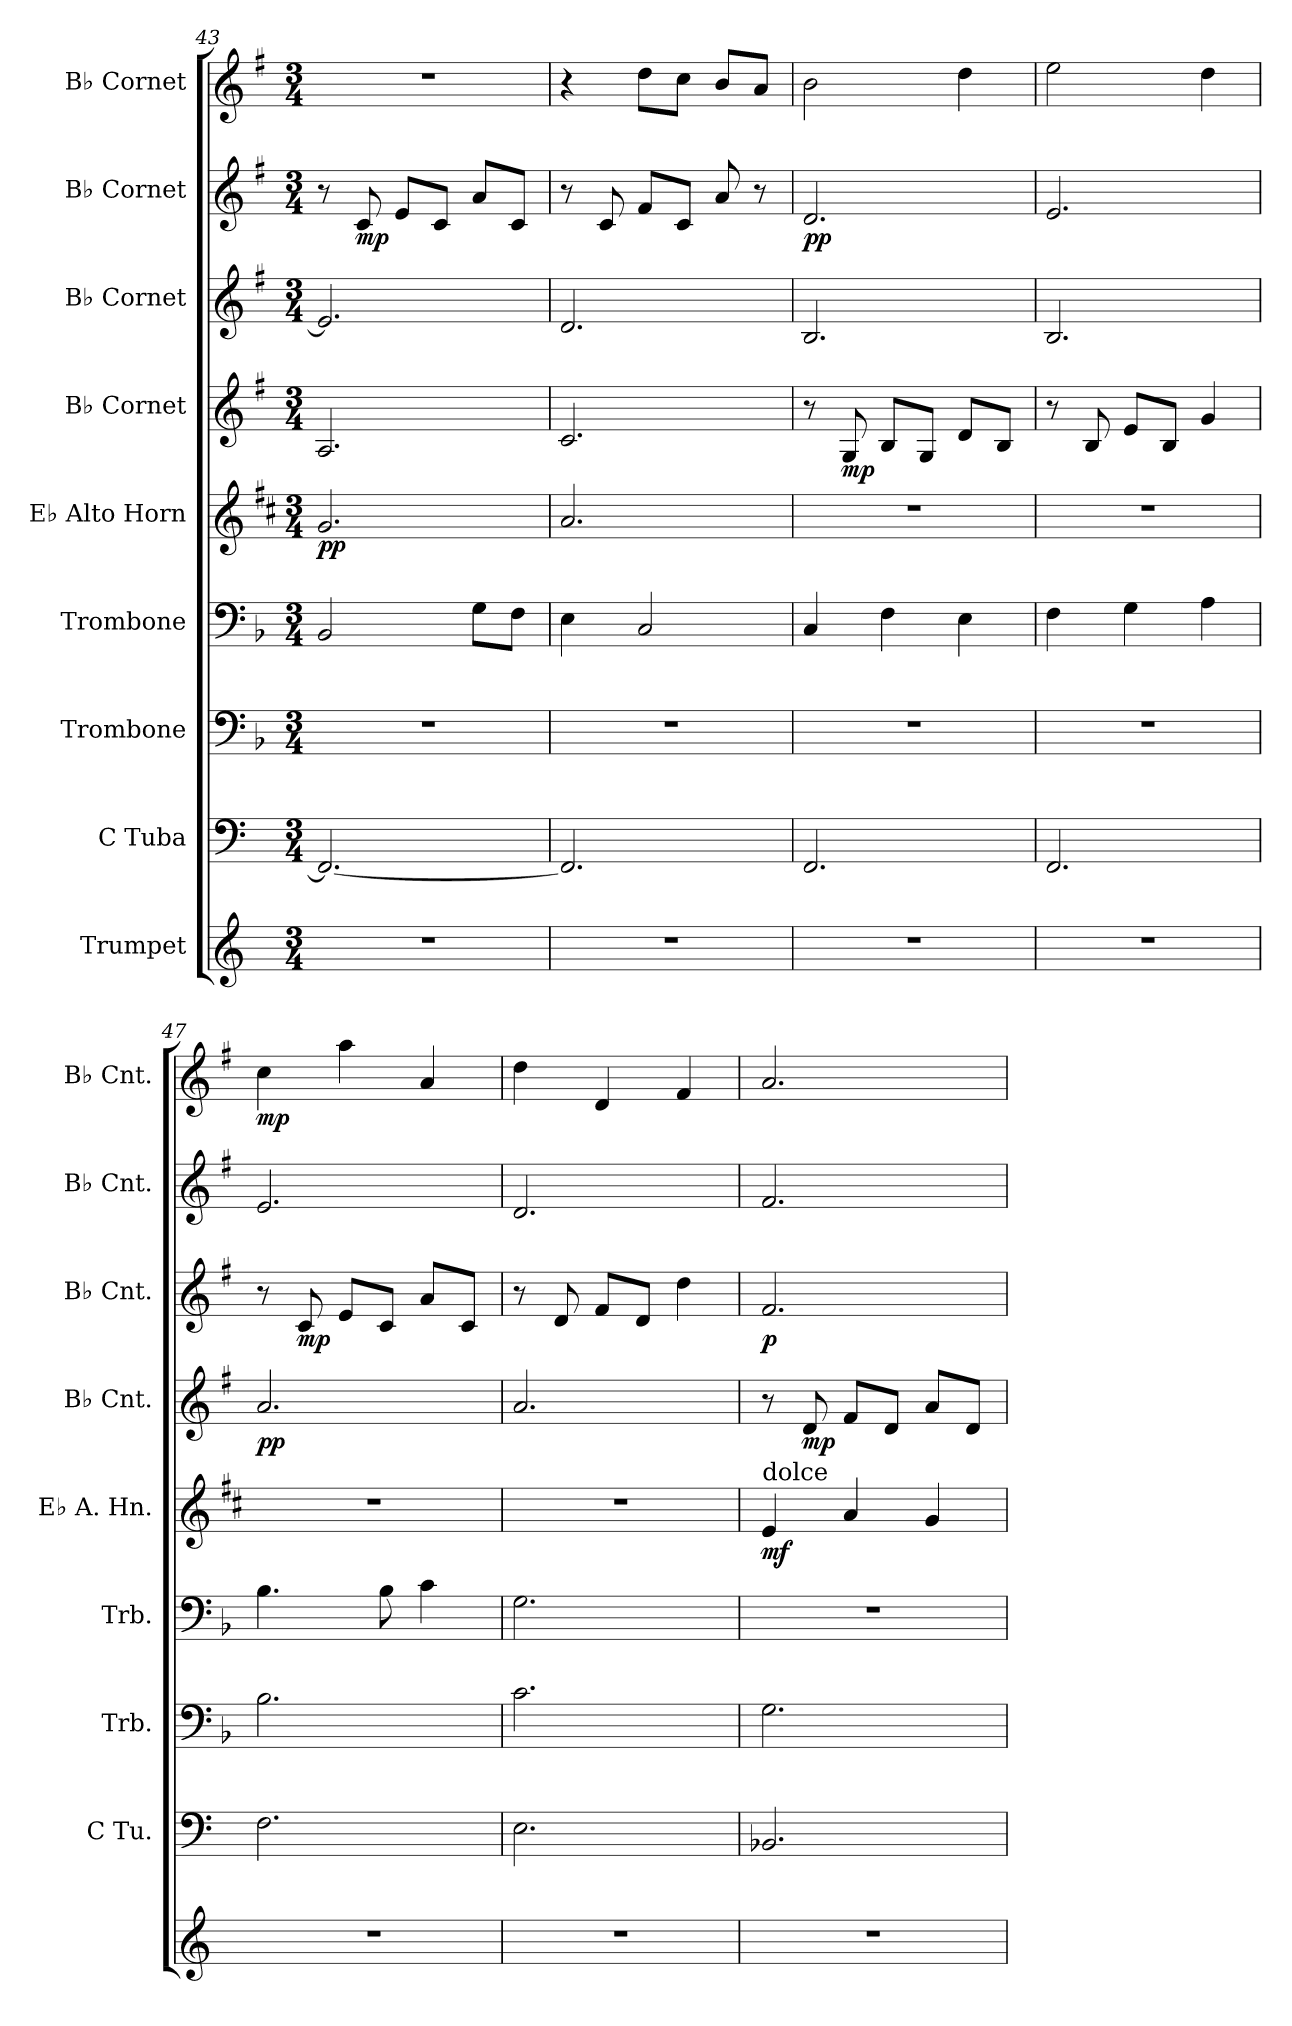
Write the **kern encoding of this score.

**kern	**kern	**kern	**kern	**kern	**dynam	**kern	**dynam	**kern	**dynam	**kern	**dynam	**kern	**dynam
*part9	*part8	*part7	*part6	*part5	*part5	*part4	*part4	*part3	*part3	*part2	*part2	*part1	*part1
*staff9	*staff8	*staff7	*staff6	*staff5	*staff5	*staff4	*staff4	*staff3	*staff3	*staff2	*staff2	*staff1	*staff1
*I"Trumpet	*I"C Tuba	*I"Trombone	*I"Trombone	*I"E♭ Alto Horn	*	*I"B♭ Cornet	*	*I"B♭ Cornet	*	*I"B♭ Cornet	*	*I"B♭ Cornet	*
*	*I'C Tu.	*I'Trb.	*I'Trb.	*I'E♭ A. Hn.	*	*I'B♭ Cnt.	*	*I'B♭ Cnt.	*	*I'B♭ Cnt.	*	*I'B♭ Cnt.	*
*clefG2	*clefF4	*clefF4	*clefF4	*clefG2	*	*clefG2	*	*clefG2	*	*clefG2	*	*clefG2	*
*ITrd1c2	*	*	*	*ITrd5c9	*	*ITrd1c2	*	*ITrd1c2	*	*ITrd1c2	*	*ITrd1c2	*
*k[b-e-]	*k[]	*k[b-]	*k[b-]	*k[b-]	*	*k[b-]	*	*k[b-]	*	*k[b-]	*	*k[b-]	*
*B-:	*C:	*F:	*F:	*F:	*	*F:	*	*F:	*	*F:	*	*F:	*
*M3/4	*M3/4	*M3/4	*M3/4	*M3/4	*	*M3/4	*	*M3/4	*	*M3/4	*	*M3/4	*
=43	=43	=43	=43	=43	=43	=43	=43	=43	=43	=43	=43	=43	=43
!	!	!	!	!	!LO:DY:b	!	!	!	!	!	!	!	!
2.r	2.FF/_	2.r	2BB-/	2.B-/	pp	2.G/	.	2.d/]	.	8r	.	2.r	.
!	!	!	!	!	!	!	!	!	!	!	!LO:DY:b	!	!
.	.	.	.	.	.	.	.	.	.	8B-/	mp	.	.
.	.	.	.	.	.	.	.	.	.	8d/L	.	.	.
.	.	.	.	.	.	.	.	.	.	8B-/J	.	.	.
.	.	.	8G\L	.	.	.	.	.	.	8g/L	.	.	.
.	.	.	8F\J	.	.	.	.	.	.	8B-/J	.	.	.
=44	=44	=44	=44	=44	=44	=44	=44	=44	=44	=44	=44	=44	=44
2.r	2.FF/]	2.r	4E\	2.c/	.	2.B-/	.	2.c/	.	8r	.	4r	.
.	.	.	.	.	.	.	.	.	.	8B-/	.	.	.
.	.	.	2C/	.	.	.	.	.	.	8e/L	.	8cc\L	.
.	.	.	.	.	.	.	.	.	.	8B-/J	.	8b-\J	.
.	.	.	.	.	.	.	.	.	.	8g/	.	8a/L	.
.	.	.	.	.	.	.	.	.	.	8r	.	8g/J	.
=45	=45	=45	=45	=45	=45	=45	=45	=45	=45	=45	=45	=45	=45
!	!	!	!	!	!	!	!	!	!	!	!LO:DY:b	!	!
2.r	2.FF/	2.r	4C/	2.r	.	8r	.	2.A/	.	2.c/	pp	2a\	.
!	!	!	!	!	!	!	!LO:DY:b	!	!	!	!	!	!
.	.	.	.	.	.	8F/	mp	.	.	.	.	.	.
.	.	.	4F\	.	.	8A/L	.	.	.	.	.	.	.
.	.	.	.	.	.	8F/J	.	.	.	.	.	.	.
.	.	.	4E\	.	.	8c/L	.	.	.	.	.	4cc\	.
.	.	.	.	.	.	8A/J	.	.	.	.	.	.	.
!!LO:PB:g=z
=46	=46	=46	=46	=46	=46	=46	=46	=46	=46	=46	=46	=46	=46
2.r	2.FF/	2.r	4F\	2.r	.	8r	.	2.A/	.	2.d/	.	2dd\	.
.	.	.	.	.	.	8A/	.	.	.	.	.	.	.
.	.	.	4G\	.	.	8d/L	.	.	.	.	.	.	.
.	.	.	.	.	.	8A/J	.	.	.	.	.	.	.
.	.	.	4A\	.	.	4f/	.	.	.	.	.	4cc\	.
=47	=47	=47	=47	=47	=47	=47	=47	=47	=47	=47	=47	=47	=47
!	!	!	!	!	!	!	!LO:DY:b	!	!	!	!	!	!LO:DY:b
2.r	2.F\	2.B-\	4.B-\	2.r	.	2.g/	pp	8r	.	2.d/	.	4b-\	mp
!	!	!	!	!	!	!	!	!	!LO:DY:b	!	!	!	!
.	.	.	.	.	.	.	.	8B-/	mp	.	.	.	.
.	.	.	.	.	.	.	.	8d/L	.	.	.	4gg\	.
.	.	.	8B-\	.	.	.	.	8B-/J	.	.	.	.	.
.	.	.	4c\	.	.	.	.	8g/L	.	.	.	4g/	.
.	.	.	.	.	.	.	.	8B-/J	.	.	.	.	.
=48	=48	=48	=48	=48	=48	=48	=48	=48	=48	=48	=48	=48	=48
2.r	2.E\	2.c\	2.G\	2.r	.	2.g/	.	8r	.	2.c/	.	4cc\	.
.	.	.	.	.	.	.	.	8c/	.	.	.	.	.
.	.	.	.	.	.	.	.	8e/L	.	.	.	4c/	.
.	.	.	.	.	.	.	.	8c/J	.	.	.	.	.
.	.	.	.	.	.	.	.	4cc\	.	.	.	4e/	.
=49	=49	=49	=49	=49	=49	=49	=49	=49	=49	=49	=49	=49	=49
!	!	!	!	!LO:TX:a:t=dolce	!	!	!	!	!	!	!	!	!
!	!	!	!	!	!LO:DY:b	!	!	!	!LO:DY:b	!	!	!	!
2.r	2.BB-X/	2.G\	2.r	4G/	mf	8r	.	2.e/	p	2.e/	.	2.g/	.
!	!	!	!	!	!	!	!LO:DY:b	!	!	!	!	!	!
.	.	.	.	.	.	8c/	mp	.	.	.	.	.	.
.	.	.	.	4c/	.	8e/L	.	.	.	.	.	.	.
.	.	.	.	.	.	8c/J	.	.	.	.	.	.	.
.	.	.	.	4B-/	.	8g/L	.	.	.	.	.	.	.
.	.	.	.	.	.	8c/J	.	.	.	.	.	.	.
=	=	=	=	=	=	=	=	=	=	=	=	=	=
*-	*-	*-	*-	*-	*-	*-	*-	*-	*-	*-	*-	*-	*-
